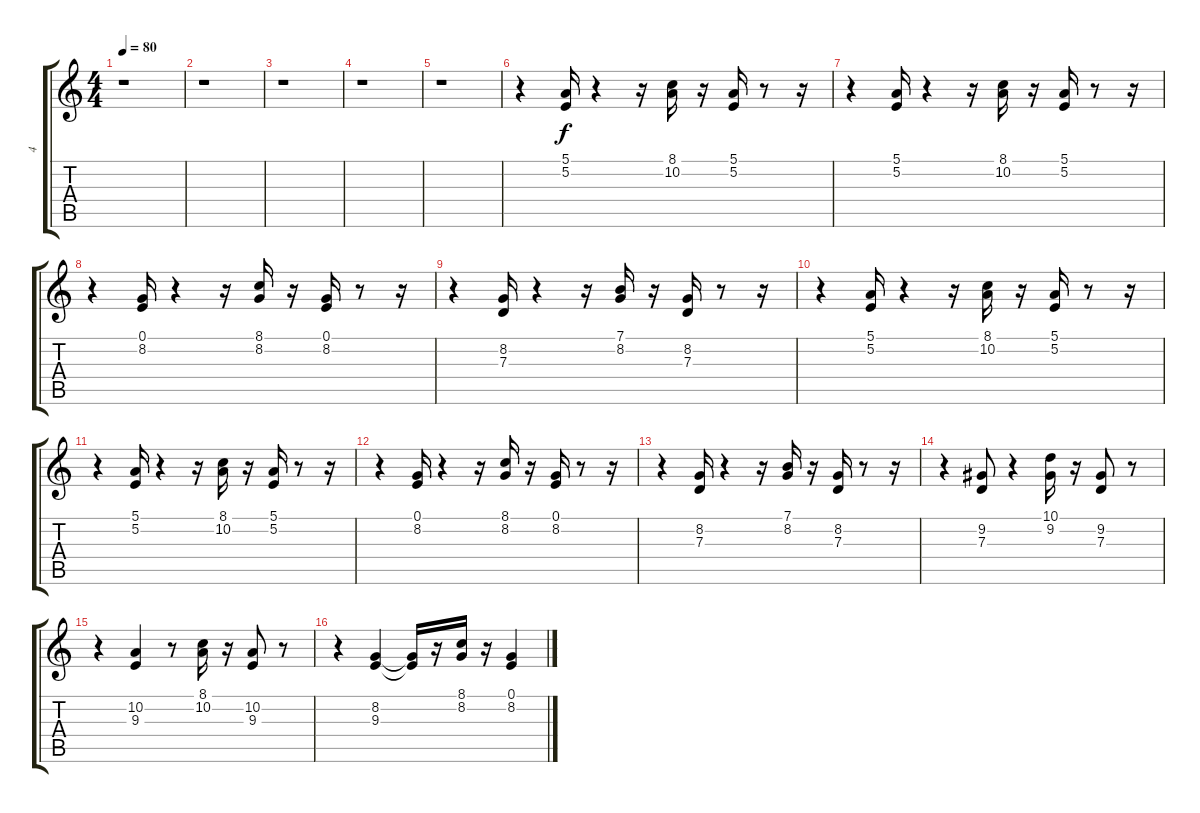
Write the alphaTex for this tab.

\track ("4" "4") {instrument pizzicatostrings}
\staff {score tabs}
\tuning (E4 B3 G3 D3 A2 E2) {hide}
\ts (4 4)
\tempo 80
\clef g2
\ks c
r.1{dy f instrument pizzicatostrings} |
r.1 |
r.1 |
r.1 |
r.1 |
r.4 (5.1 5.2).16 r.4 r.16 (8.1 10.2).16 r.16 (5.1 5.2).16 r.8 r.16 |
r.4 (5.1 5.2).16 r.4 r.16 (8.1 10.2).16 r.16 (5.1 5.2).16 r.8 r.16 |
r.4 (0.1 8.2).16 r.4 r.16 (8.1 8.2).16 r.16 (0.1 8.2).16 r.8 r.16 |
r.4 (8.2 7.3).16 r.4 r.16 (7.1 8.2).16 r.16 (8.2 7.3).16 r.8 r.16 |
r.4 (5.1 5.2).16 r.4 r.16 (8.1 10.2).16 r.16 (5.1 5.2).16 r.8 r.16 |
r.4 (5.1 5.2).16 r.4 r.16 (8.1 10.2).16 r.16 (5.1 5.2).16 r.8 r.16 |
r.4 (0.1 8.2).16 r.4 r.16 (8.1 8.2).16 r.16 (0.1 8.2).16 r.8 r.16 |
r.4 (8.2 7.3).16 r.4 r.16 (7.1 8.2).16 r.16 (8.2 7.3).16 r.8 r.16 |
r.4 (9.2 7.3).8 r.4 (10.1 9.2).16 r.16 (9.2 7.3).8 r.8 |
r.4 (10.2 9.3).4 r.8 (8.1 10.2).16 r.16 (10.2 9.3).8 r.8 |
r.4 (8.2 9.3).4 (8.2{t} 9.3{t}).16 r.16 (8.1 8.2).16 r.16 (0.1 8.2).4
